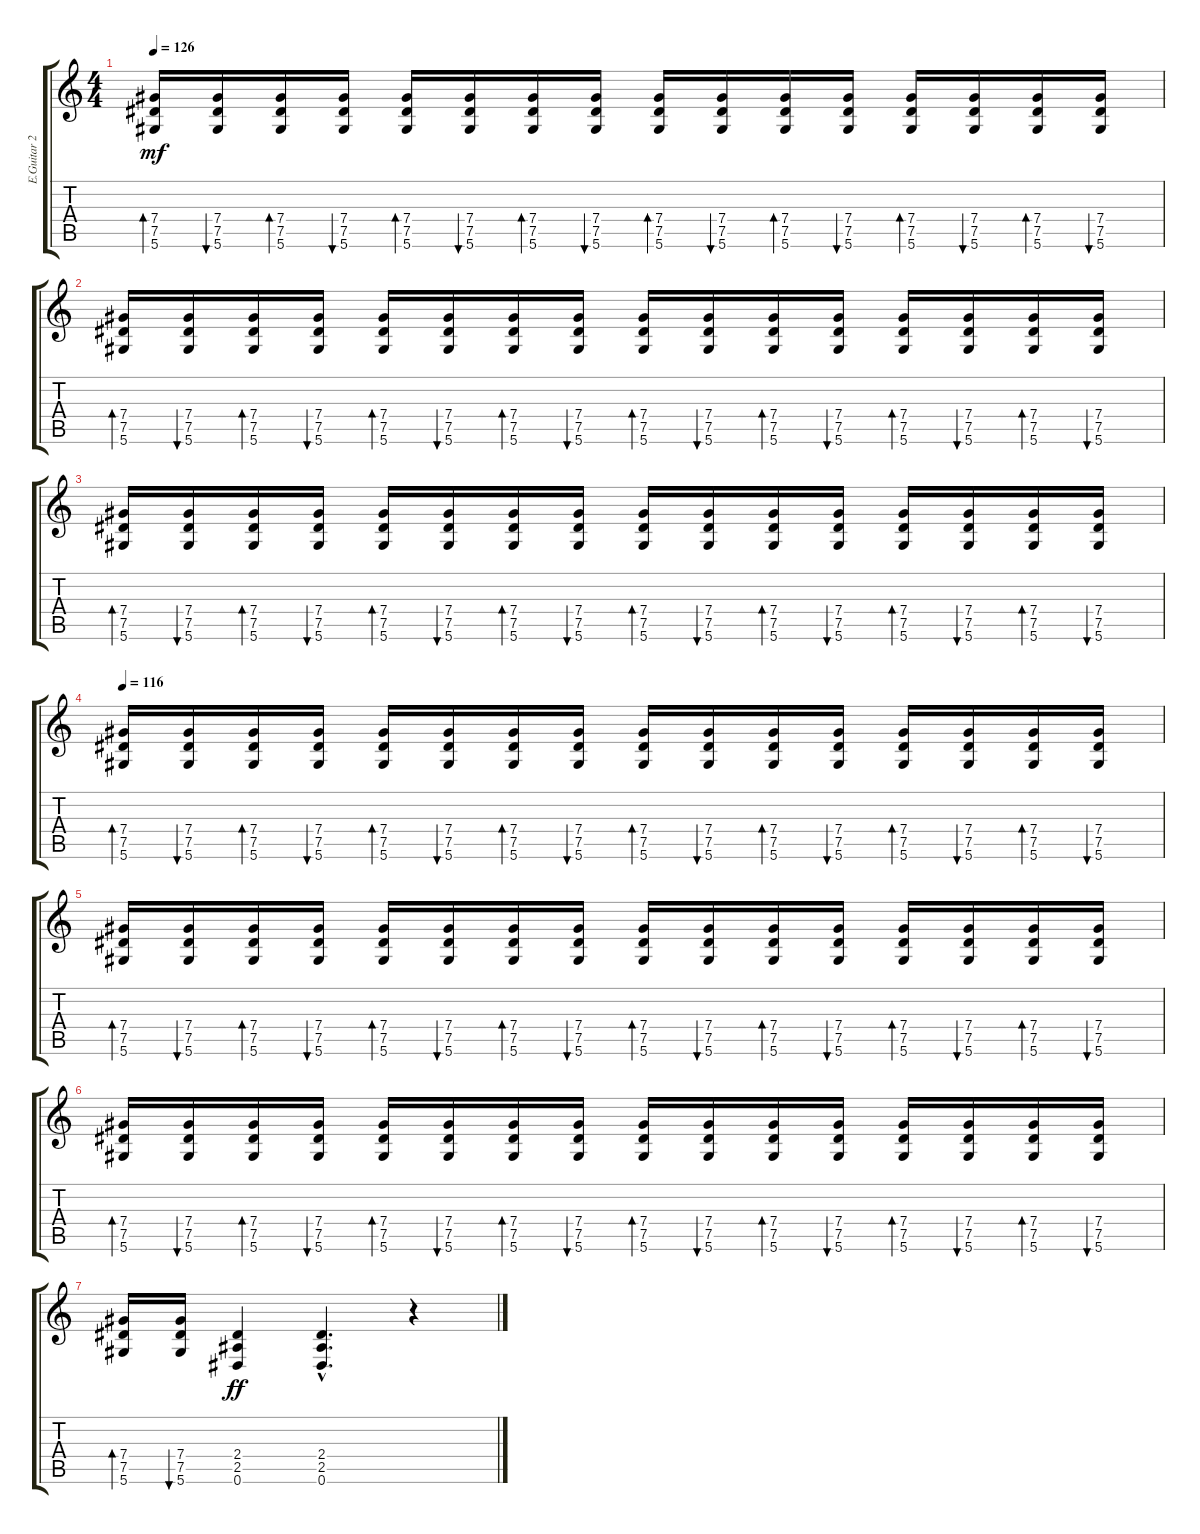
\track ("E.Guitar 2                          " "E.Guitar 2") {instrument distortionguitar}
\staff {score tabs}
\tuning (Eb4 Bb3 Gb3 Db3 Ab2 Eb2) {hide}
\ts (4 4)
\tempo 126
\clef g2
\ks c
(7.4 7.5 5.6).16{bd 60 dy mf volume 12} (7.4 7.5 5.6).16{bu 60 volume 14} (7.4 7.5 5.6).16{bd 60 volume 12} (7.4 7.5 5.6).16{bu 60 volume 13} (7.4 7.5 5.6).16{bd 60 volume 13} (7.4 7.5 5.6).16{bu 60 volume 13} (7.4 7.5 5.6).16{bd 60 volume 13} (7.4 7.5 5.6).16{bu 60 volume 13} (7.4 7.5 5.6).16{bd 60 volume 12} (7.4 7.5 5.6).16{bu 60 volume 13} (7.4 7.5 5.6).16{bd 60 volume 12} (7.4 7.5 5.6).16{bu 60 volume 12} (7.4 7.5 5.6).16{bd 60 volume 13} (7.4 7.5 5.6).16{bu 60 volume 13} (7.4 7.5 5.6).16{bd 60 volume 13} (7.4 7.5 5.6).16{bu 60 volume 13} |
(7.4 7.5 5.6).16{bd 60 volume 12} (7.4 7.5 5.6).16{bu 60 volume 14} (7.4 7.5 5.6).16{bd 60 volume 12} (7.4 7.5 5.6).16{bu 60 volume 13} (7.4 7.5 5.6).16{bd 60 volume 13} (7.4 7.5 5.6).16{bu 60 volume 13} (7.4 7.5 5.6).16{bd 60 volume 13} (7.4 7.5 5.6).16{bu 60 volume 13} (7.4 7.5 5.6).16{bd 60 volume 12} (7.4 7.5 5.6).16{bu 60 volume 13} (7.4 7.5 5.6).16{bd 60 volume 12} (7.4 7.5 5.6).16{bu 60 volume 12} (7.4 7.5 5.6).16{bd 60 volume 13} (7.4 7.5 5.6).16{bu 60 volume 13} (7.4 7.5 5.6).16{bd 60 volume 13} (7.4 7.5 5.6).16{bu 60 volume 13} |
(7.4 7.5 5.6).16{bd 60 volume 12} (7.4 7.5 5.6).16{bu 60 volume 14} (7.4 7.5 5.6).16{bd 60 volume 12} (7.4 7.5 5.6).16{bu 60 volume 13} (7.4 7.5 5.6).16{bd 60 volume 13} (7.4 7.5 5.6).16{bu 60 volume 13} (7.4 7.5 5.6).16{bd 60 volume 13} (7.4 7.5 5.6).16{bu 60 volume 13} (7.4 7.5 5.6).16{bd 60 volume 12} (7.4 7.5 5.6).16{bu 60 volume 13} (7.4 7.5 5.6).16{bd 60 volume 12} (7.4 7.5 5.6).16{bu 60 volume 12} (7.4 7.5 5.6).16{bd 60 volume 13} (7.4 7.5 5.6).16{bu 60 volume 13} (7.4 7.5 5.6).16{bd 60 volume 13} (7.4 7.5 5.6).16{bu 60 volume 13} |
\tempo 116
(7.4 7.5 5.6).16{bd 60 volume 12} (7.4 7.5 5.6).16{bu 60 volume 14} (7.4 7.5 5.6).16{bd 60 volume 12} (7.4 7.5 5.6).16{bu 60 volume 13} (7.4 7.5 5.6).16{bd 60 volume 13} (7.4 7.5 5.6).16{bu 60 volume 13} (7.4 7.5 5.6).16{bd 60 volume 13} (7.4 7.5 5.6).16{bu 60 volume 13} (7.4 7.5 5.6).16{bd 60 volume 12} (7.4 7.5 5.6).16{bu 60 volume 13} (7.4 7.5 5.6).16{bd 60 volume 12} (7.4 7.5 5.6).16{bu 60 volume 12} (7.4 7.5 5.6).16{bd 60 volume 13} (7.4 7.5 5.6).16{bu 60 volume 13} (7.4 7.5 5.6).16{bd 60 volume 13} (7.4 7.5 5.6).16{bu 60 volume 13} |
(7.4 7.5 5.6).16{bd 60 volume 12} (7.4 7.5 5.6).16{bu 60 volume 14} (7.4 7.5 5.6).16{bd 60 volume 12} (7.4 7.5 5.6).16{bu 60 volume 13} (7.4 7.5 5.6).16{bd 60 volume 13} (7.4 7.5 5.6).16{bu 60 volume 13} (7.4 7.5 5.6).16{bd 60 volume 13} (7.4 7.5 5.6).16{bu 60 volume 13} (7.4 7.5 5.6).16{bd 60 volume 12} (7.4 7.5 5.6).16{bu 60 volume 13} (7.4 7.5 5.6).16{bd 60 volume 12} (7.4 7.5 5.6).16{bu 60 volume 12} (7.4 7.5 5.6).16{bd 60 volume 13} (7.4 7.5 5.6).16{bu 60 volume 13} (7.4 7.5 5.6).16{bd 60 volume 13} (7.4 7.5 5.6).16{bu 60 volume 13} |
(7.4 7.5 5.6).16{bd 60 volume 12} (7.4 7.5 5.6).16{bu 60 volume 14} (7.4 7.5 5.6).16{bd 60 volume 12} (7.4 7.5 5.6).16{bu 60 volume 13} (7.4 7.5 5.6).16{bd 60 volume 13} (7.4 7.5 5.6).16{bu 60 volume 13} (7.4 7.5 5.6).16{bd 60 volume 13} (7.4 7.5 5.6).16{bu 60 volume 13} (7.4 7.5 5.6).16{bd 60 volume 12} (7.4 7.5 5.6).16{bu 60 volume 13} (7.4 7.5 5.6).16{bd 60 volume 12} (7.4 7.5 5.6).16{bu 60 volume 12} (7.4 7.5 5.6).16{bd 60 volume 13} (7.4 7.5 5.6).16{bu 60 volume 13} (7.4 7.5 5.6).16{bd 60 volume 13} (7.4 7.5 5.6).16{bu 60 volume 13} |
(7.4 7.5 5.6).16{bd 60 volume 13} (7.4 7.5 5.6).16{bu 60 volume 14} (2.4 2.5 0.6).4{dy ff volume 12} (2.4{hac} 2.5{hac} 0.6{hac}).4{d} r.4
